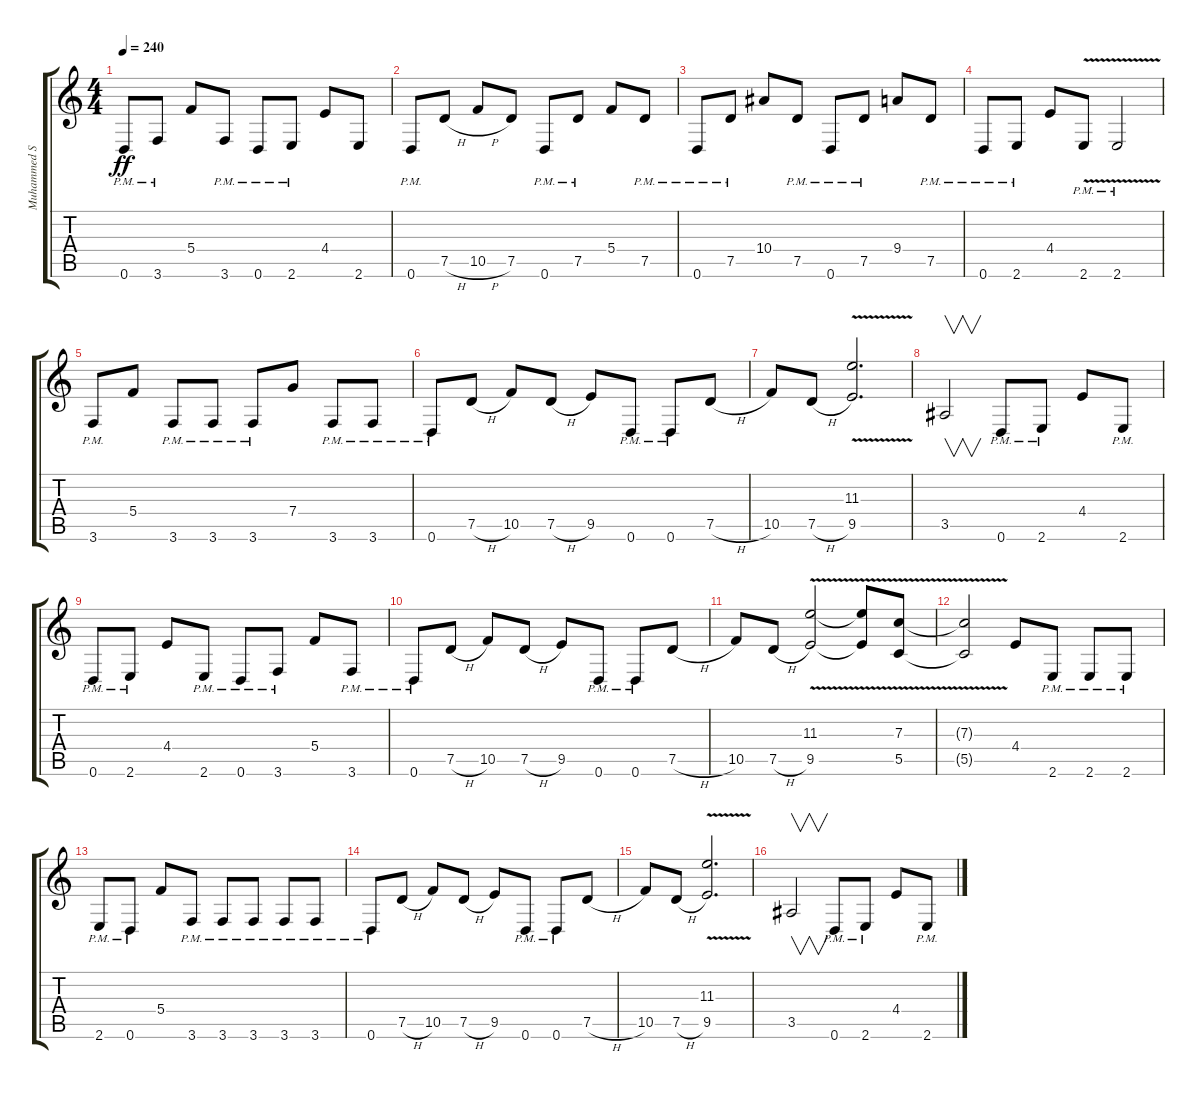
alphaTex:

\track ("Muhammed Suicmez" "Muhammed S") {instrument distortionguitar}
\staff {score tabs}
\tuning (D4 A3 F3 C3 G2 D2) {hide}
\ts (4 4)
\tempo 240
\clef g2
\ks c
0.6{pm}.8{dy ff} 3.6{pm}.8 5.4.8 3.6{pm}.8 0.6{pm}.8 2.6{pm}.8 4.4.8 2.6.8 |
0.6{pm}.8 7.5{h}.8 10.5{h}.8 7.5.8 0.6{pm}.8 7.5{pm}.8 5.4.8 7.5{pm}.8 |
0.6{pm}.8 7.5{pm}.8 10.4.8 7.5{pm}.8 0.6{pm}.8 7.5{pm}.8 9.4.8 7.5{pm}.8 |
0.6{pm}.8 2.6{pm}.8 4.4.8 2.6{v pm}.8 2.6{v pm}.2 |
3.6{pm}.8 5.4.8 3.6{pm}.8 3.6{pm}.8 3.6{pm}.8 7.4.8 3.6{pm}.8 3.6{pm}.8 |
0.6{pm}.8 7.5{h}.8 10.5.8 7.5{h}.8 9.5.8 0.6{pm}.8 0.6{pm}.8 7.5{h}.8 |
10.5.8 7.5{h}.8 (11.3{v} 9.5{v}).2{d} |
3.5.2{v} 0.6{pm}.8 2.6{pm}.8 4.4.8 2.6{pm}.8 |
0.6{pm}.8 2.6{pm}.8 4.4.8 2.6{pm}.8 0.6{pm}.8 3.6{pm}.8 5.4.8 3.6{pm}.8 |
0.6{pm}.8 7.5{h}.8 10.5.8 7.5{h}.8 9.5.8 0.6{pm}.8 0.6{pm}.8 7.5{h}.8 |
10.5.8 7.5{h}.8 (11.3{v} 9.5{v}).2 (11.3{v t} 9.5{v t}).8 (7.3{v} 5.5{v}).8 |
(7.3{v t} 5.5{v t}).2 4.4.8 2.6{pm}.8 2.6{pm}.8 2.6{pm}.8 |
2.6{pm}.8 0.6{pm}.8 5.4.8 3.6{pm}.8 3.6{pm}.8 3.6{pm}.8 3.6{pm}.8 3.6{pm}.8 |
0.6{pm}.8 7.5{h}.8 10.5.8 7.5{h}.8 9.5.8 0.6{pm}.8 0.6{pm}.8 7.5{h}.8 |
10.5.8 7.5{h}.8 (11.3{v} 9.5{v}).2{d} |
3.5.2{v} 0.6{pm}.8 2.6{pm}.8 4.4.8 2.6{pm}.8
